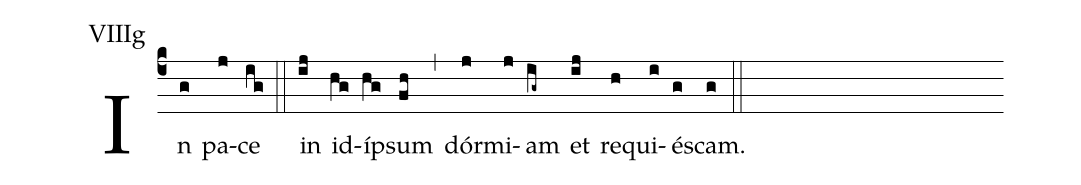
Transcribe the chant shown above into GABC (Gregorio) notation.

annotation: VIIIg;
%%
(c4)In(g) pa(j)ce(ig) (::) in(ij) id(hg)íp(hg)sum(fh) (,) dór(j)mi(j)am(ig~) et(ij) re(h)qui(i)é(g)scam.(g) (::)
